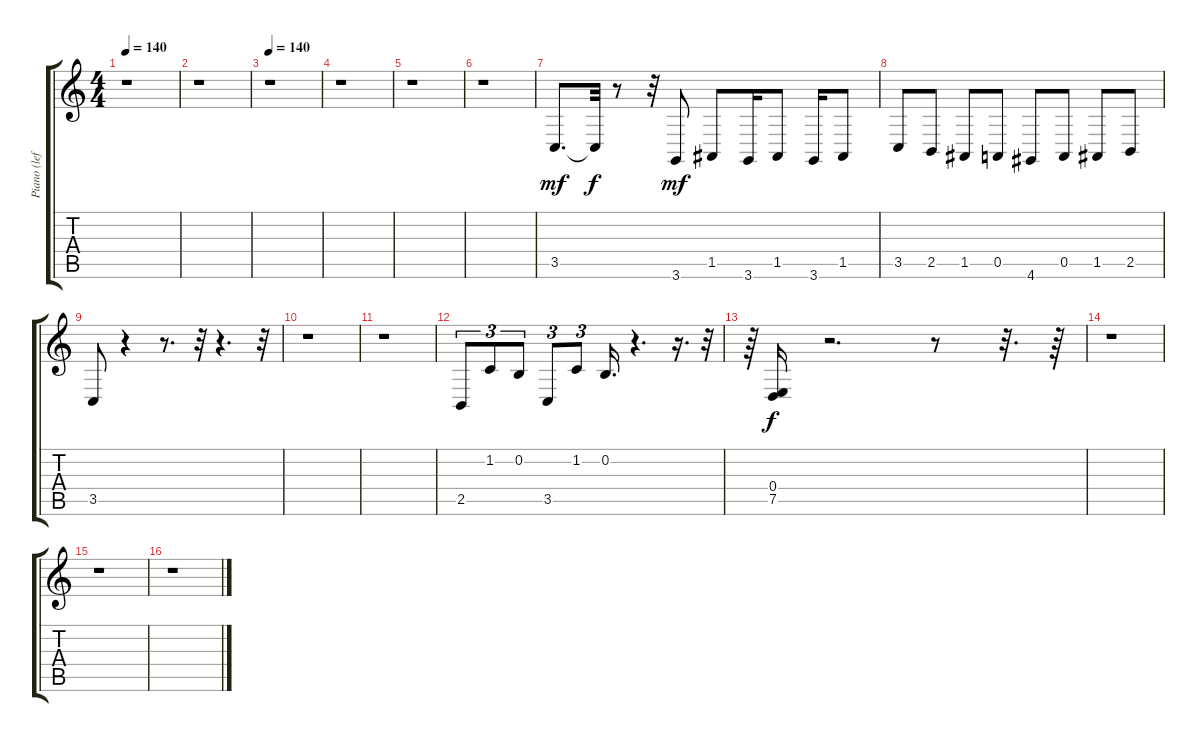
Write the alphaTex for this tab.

\track ("Piano (left)" "Piano (lef") {instrument honkytonkpiano}
\staff {score tabs}
\tuning (E4 B3 G3 D3 A2 E2) {hide}
\ts (4 4)
\tempo 140
\clef g2
\ks c
r.1{dy mf} |
r.1 |
\tempo 140
r.1 |
r.1 |
r.1 |
r.1 |
3.5.8{d} 3.5{t}.32{dy f} r.8 r.32 3.6.8{dy mf} 1.5.8 3.6.16 1.5.8 3.6.16 1.5.8 |
3.5.8 2.5.8 1.5.8 0.5.8 4.6.8 0.5.8 1.5.8 2.5.8 |
3.5.8 r.4 r.8{d} r.32 r.4{d} r.32 |
r.1 |
r.1 |
2.5.8{tu (3 2)} 1.2.8{tu (3 2)} 0.2.8{tu (3 2)} 3.5.8{tu (3 2)} 1.2.8{tu (3 2)} 0.2.16{d} r.4{d} r.16{d} r.32{tu (3 2)} |
r.64{tu (3 2)} (0.4 7.5).16{dy f} r.2{d} r.8 r.32{d} r.64 |
r.1 |
r.1 |
r.1
